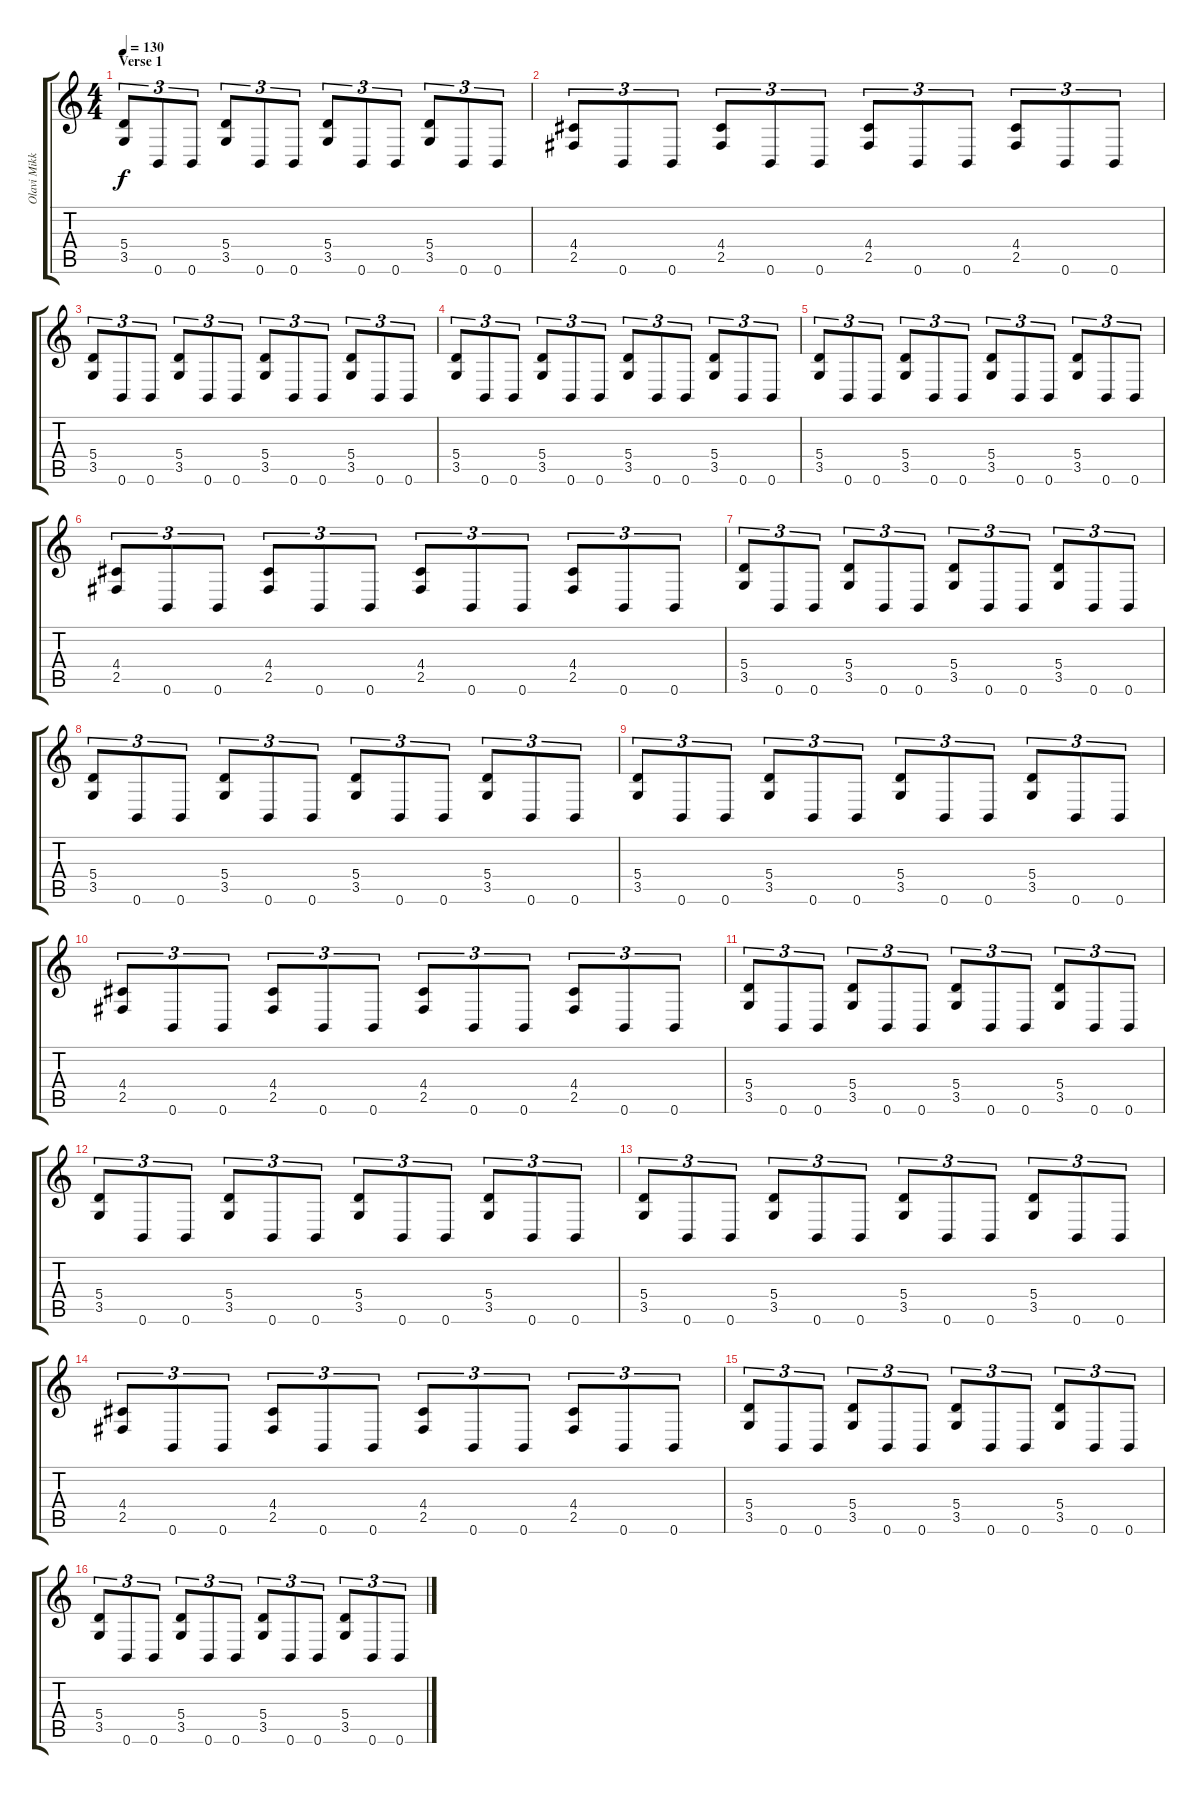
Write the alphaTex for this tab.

\track ("Olavi Mikkonen" "Olavi Mikk") {instrument distortionguitar}
\staff {score tabs}
\tuning (B3 Gb3 D3 A2 E2 B1) {hide}
\ts (4 4)
\section ("" "Verse 1")
\tempo 130
\clef g2
\ks c
(5.4 3.5).8{tu (3 2) dy f} 0.6.8{tu (3 2)} 0.6.8{tu (3 2)} (5.4 3.5).8{tu (3 2)} 0.6.8{tu (3 2)} 0.6.8{tu (3 2)} (5.4 3.5).8{tu (3 2)} 0.6.8{tu (3 2)} 0.6.8{tu (3 2)} (5.4 3.5).8{tu (3 2)} 0.6.8{tu (3 2)} 0.6.8{tu (3 2)} |
(4.4 2.5).8{tu (3 2)} 0.6.8{tu (3 2)} 0.6.8{tu (3 2)} (4.4 2.5).8{tu (3 2)} 0.6.8{tu (3 2)} 0.6.8{tu (3 2)} (4.4 2.5).8{tu (3 2)} 0.6.8{tu (3 2)} 0.6.8{tu (3 2)} (4.4 2.5).8{tu (3 2)} 0.6.8{tu (3 2)} 0.6.8{tu (3 2)} |
(5.4 3.5).8{tu (3 2)} 0.6.8{tu (3 2)} 0.6.8{tu (3 2)} (5.4 3.5).8{tu (3 2)} 0.6.8{tu (3 2)} 0.6.8{tu (3 2)} (5.4 3.5).8{tu (3 2)} 0.6.8{tu (3 2)} 0.6.8{tu (3 2)} (5.4 3.5).8{tu (3 2)} 0.6.8{tu (3 2)} 0.6.8{tu (3 2)} |
(5.4 3.5).8{tu (3 2)} 0.6.8{tu (3 2)} 0.6.8{tu (3 2)} (5.4 3.5).8{tu (3 2)} 0.6.8{tu (3 2)} 0.6.8{tu (3 2)} (5.4 3.5).8{tu (3 2)} 0.6.8{tu (3 2)} 0.6.8{tu (3 2)} (5.4 3.5).8{tu (3 2)} 0.6.8{tu (3 2)} 0.6.8{tu (3 2)} |
(5.4 3.5).8{tu (3 2)} 0.6.8{tu (3 2)} 0.6.8{tu (3 2)} (5.4 3.5).8{tu (3 2)} 0.6.8{tu (3 2)} 0.6.8{tu (3 2)} (5.4 3.5).8{tu (3 2)} 0.6.8{tu (3 2)} 0.6.8{tu (3 2)} (5.4 3.5).8{tu (3 2)} 0.6.8{tu (3 2)} 0.6.8{tu (3 2)} |
(4.4 2.5).8{tu (3 2)} 0.6.8{tu (3 2)} 0.6.8{tu (3 2)} (4.4 2.5).8{tu (3 2)} 0.6.8{tu (3 2)} 0.6.8{tu (3 2)} (4.4 2.5).8{tu (3 2)} 0.6.8{tu (3 2)} 0.6.8{tu (3 2)} (4.4 2.5).8{tu (3 2)} 0.6.8{tu (3 2)} 0.6.8{tu (3 2)} |
(5.4 3.5).8{tu (3 2)} 0.6.8{tu (3 2)} 0.6.8{tu (3 2)} (5.4 3.5).8{tu (3 2)} 0.6.8{tu (3 2)} 0.6.8{tu (3 2)} (5.4 3.5).8{tu (3 2)} 0.6.8{tu (3 2)} 0.6.8{tu (3 2)} (5.4 3.5).8{tu (3 2)} 0.6.8{tu (3 2)} 0.6.8{tu (3 2)} |
(5.4 3.5).8{tu (3 2)} 0.6.8{tu (3 2)} 0.6.8{tu (3 2)} (5.4 3.5).8{tu (3 2)} 0.6.8{tu (3 2)} 0.6.8{tu (3 2)} (5.4 3.5).8{tu (3 2)} 0.6.8{tu (3 2)} 0.6.8{tu (3 2)} (5.4 3.5).8{tu (3 2)} 0.6.8{tu (3 2)} 0.6.8{tu (3 2)} |
(5.4 3.5).8{tu (3 2)} 0.6.8{tu (3 2)} 0.6.8{tu (3 2)} (5.4 3.5).8{tu (3 2)} 0.6.8{tu (3 2)} 0.6.8{tu (3 2)} (5.4 3.5).8{tu (3 2)} 0.6.8{tu (3 2)} 0.6.8{tu (3 2)} (5.4 3.5).8{tu (3 2)} 0.6.8{tu (3 2)} 0.6.8{tu (3 2)} |
(4.4 2.5).8{tu (3 2)} 0.6.8{tu (3 2)} 0.6.8{tu (3 2)} (4.4 2.5).8{tu (3 2)} 0.6.8{tu (3 2)} 0.6.8{tu (3 2)} (4.4 2.5).8{tu (3 2)} 0.6.8{tu (3 2)} 0.6.8{tu (3 2)} (4.4 2.5).8{tu (3 2)} 0.6.8{tu (3 2)} 0.6.8{tu (3 2)} |
(5.4 3.5).8{tu (3 2)} 0.6.8{tu (3 2)} 0.6.8{tu (3 2)} (5.4 3.5).8{tu (3 2)} 0.6.8{tu (3 2)} 0.6.8{tu (3 2)} (5.4 3.5).8{tu (3 2)} 0.6.8{tu (3 2)} 0.6.8{tu (3 2)} (5.4 3.5).8{tu (3 2)} 0.6.8{tu (3 2)} 0.6.8{tu (3 2)} |
(5.4 3.5).8{tu (3 2)} 0.6.8{tu (3 2)} 0.6.8{tu (3 2)} (5.4 3.5).8{tu (3 2)} 0.6.8{tu (3 2)} 0.6.8{tu (3 2)} (5.4 3.5).8{tu (3 2)} 0.6.8{tu (3 2)} 0.6.8{tu (3 2)} (5.4 3.5).8{tu (3 2)} 0.6.8{tu (3 2)} 0.6.8{tu (3 2)} |
(5.4 3.5).8{tu (3 2)} 0.6.8{tu (3 2)} 0.6.8{tu (3 2)} (5.4 3.5).8{tu (3 2)} 0.6.8{tu (3 2)} 0.6.8{tu (3 2)} (5.4 3.5).8{tu (3 2)} 0.6.8{tu (3 2)} 0.6.8{tu (3 2)} (5.4 3.5).8{tu (3 2)} 0.6.8{tu (3 2)} 0.6.8{tu (3 2)} |
(4.4 2.5).8{tu (3 2)} 0.6.8{tu (3 2)} 0.6.8{tu (3 2)} (4.4 2.5).8{tu (3 2)} 0.6.8{tu (3 2)} 0.6.8{tu (3 2)} (4.4 2.5).8{tu (3 2)} 0.6.8{tu (3 2)} 0.6.8{tu (3 2)} (4.4 2.5).8{tu (3 2)} 0.6.8{tu (3 2)} 0.6.8{tu (3 2)} |
(5.4 3.5).8{tu (3 2)} 0.6.8{tu (3 2)} 0.6.8{tu (3 2)} (5.4 3.5).8{tu (3 2)} 0.6.8{tu (3 2)} 0.6.8{tu (3 2)} (5.4 3.5).8{tu (3 2)} 0.6.8{tu (3 2)} 0.6.8{tu (3 2)} (5.4 3.5).8{tu (3 2)} 0.6.8{tu (3 2)} 0.6.8{tu (3 2)} |
(5.4 3.5).8{tu (3 2)} 0.6.8{tu (3 2)} 0.6.8{tu (3 2)} (5.4 3.5).8{tu (3 2)} 0.6.8{tu (3 2)} 0.6.8{tu (3 2)} (5.4 3.5).8{tu (3 2)} 0.6.8{tu (3 2)} 0.6.8{tu (3 2)} (5.4 3.5).8{tu (3 2)} 0.6.8{tu (3 2)} 0.6.8{tu (3 2)}
